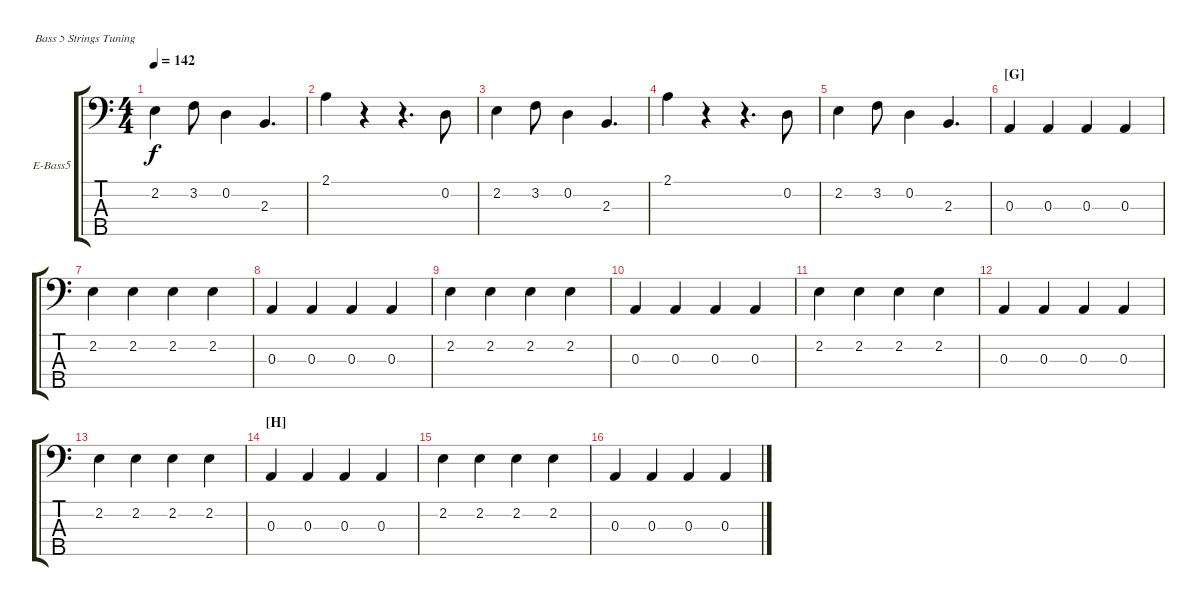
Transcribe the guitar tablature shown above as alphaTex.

\defaultSystemsLayout 4
\bracketExtendMode groupsimilarinstruments
\firstSystemTrackNameOrientation horizontal
\otherSystemsTrackNameOrientation horizontal
\track ("Electric Bass" "E-Bass5") {instrument electricbassfinger}
\staff {score tabs}
\tuning (G2 D2 A1 E1 B0)
\ts (4 4)
\tempo 142
\clef f4
\ks c
2.2.4{dy f} 3.2.8 0.2.4 2.3.4{d} |
2.1.4 r.4 r.4{d} 0.2.8 |
2.2.4 3.2.8 0.2.4 2.3.4{d} |
2.1.4 r.4 r.4{d} 0.2.8 |
2.2.4 3.2.8 0.2.4 2.3.4{d} |
\section ("G" "")
0.3.4 0.3.4 0.3.4 0.3.4 |
2.2.4 2.2.4 2.2.4 2.2.4 |
0.3.4 0.3.4 0.3.4 0.3.4 |
2.2.4 2.2.4 2.2.4 2.2.4 |
0.3.4 0.3.4 0.3.4 0.3.4 |
2.2.4 2.2.4 2.2.4 2.2.4 |
0.3.4 0.3.4 0.3.4 0.3.4 |
2.2.4 2.2.4 2.2.4 2.2.4 |
\section ("H" "")
0.3.4 0.3.4 0.3.4 0.3.4 |
2.2.4 2.2.4 2.2.4 2.2.4 |
0.3.4 0.3.4 0.3.4 0.3.4
